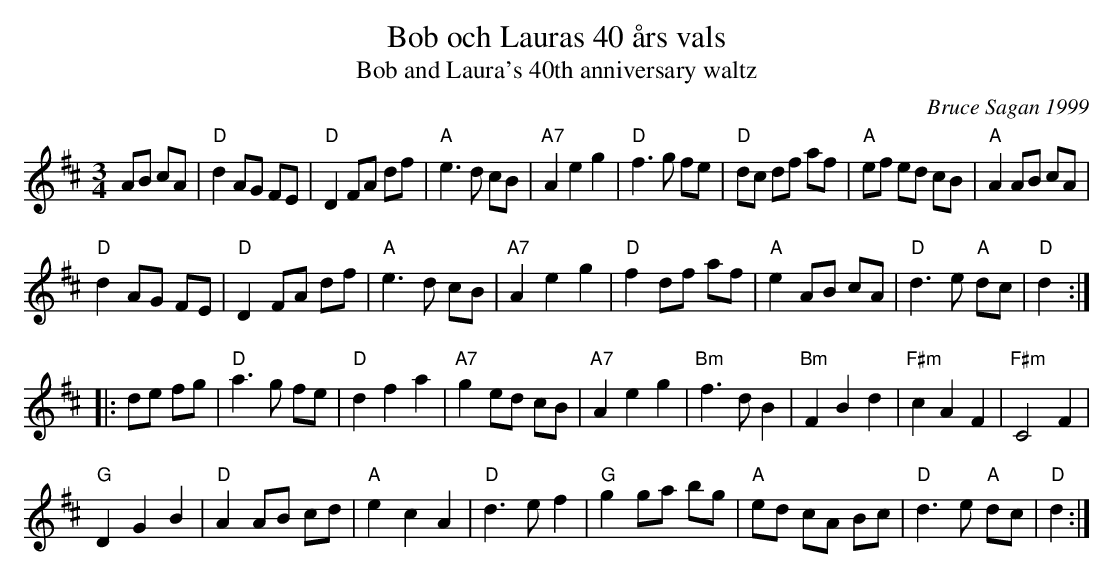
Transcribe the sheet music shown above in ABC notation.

X:1
T:Bob och Lauras 40 års vals
T:Bob and Laura's 40th anniversary waltz
C:Bruce Sagan 1999
M:3/4
L:1/8
K:D
AB cA | "D"d2 AG FE | "D"D2 FA df | "A"e3 d cB | "A7"A2 e2 g2 |\
 "D"f3 g fe | "D"dc df af | "A"ef ed cB | "A"A2 AB cA |
"D"d2 AG FE | "D"D2 FA df | "A"e3 d cB | "A7"A2 e2 g2 |\
 "D"f2 df af | "A"e2 AB cA | "D"d3 e "A"dc | "D"d2 :|
|: de fg | "D"a3 g fe | "D"d2 f2 a2 | "A7"g2 ed cB | "A7"A2 e2 g2 |\
 "Bm"f3 d B2 | "Bm"F2 B2 d2 | "F#m"c2 A2 F2 | "F#m"C4 F2 |
"G"D2 G2 B2 | "D"A2 AB cd | "A"e2 c2 A2 | "D"d3 e f2 |\
 "G"g2 ga bg | "A"ed cA Bc | "D"d3 e "A"dc | "D"d2 :|
